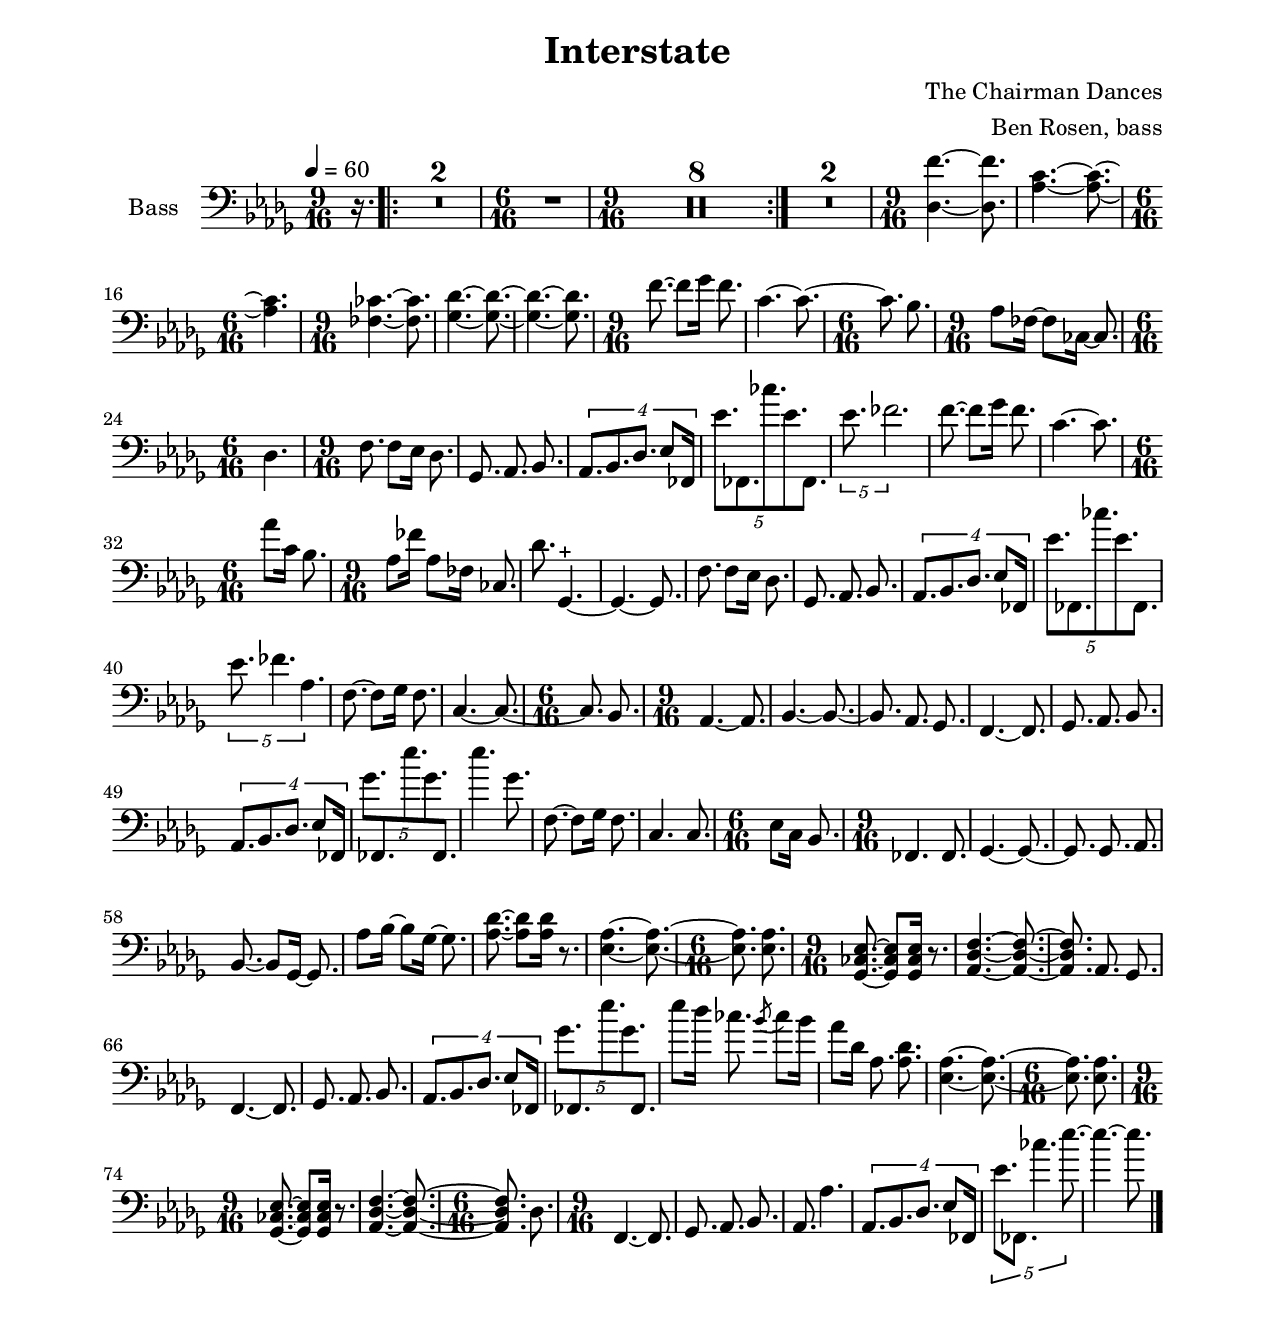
\version "2.24.1"

\include "settings.ily"

\header {
  title = "Interstate"
  composer = "The Chairman Dances"
  arranger = "Ben Rosen, bass"
}

music = \relative df {
  \clef "bass"
  \tempo 4 = 60
  \key df \major
  \time 9/16

  \partial 16.
  r16.

  \repeat volta 2 {
    | R1 * 18/16

    \time 6/16

    | R1 * 6/16

    \time 9/16

    | R1 * 72/16
  }

  | R1 * 18/16

  \time 9/16

  | <df f'>4. ~ <df f'>8.
  | <af' c>4. ~ <af c>8. ~

  \time 6/16

  | <af c>4.

  \time 9/16

  | <ff cf'>4. ~ <ff cf'>8.
  | <gf df'>4. ~ <gf df'>8. ~
  | <gf df'>4. ~ <gf df'>8.

  \time 9/16

  | f'8. ~ f8 gf16 f8.
  | c4. ~ c8. ~

  \time 6/16

  | c8. bf

  \time 9/16

  | af8 ff16 ~ ff8 cf16 ~ cf8.

  \time 6/16

  | df4.

  \time 9/16

  | f8. f8 ef16 df8.
  | gf,8. af bf
  | \tuplet 4/3 { af8. bf df ef8 ff,16 }
  | \tuplet 5/3 { ef''8. ff,, cf''' ef, ff,, }

  | \tuplet 5/3  { ef''8. ff2. }
  | f8. ~ f8 gf16  f8.
  | c4. ~ c8.

  \time 6/16

  | af'8 c,16 bf8.

  \time 9/16

  | af8 ff'16 af,8 ff16 cf8.
  | df'8. gf,,4.~ -+
  | gf4. ~ gf8.
  | f'8. f8 ef16 df8.

  | gf,8. af bf
  | \tuplet 4/3 { af8. bf df ef8 ff,16 }
  | \tuplet 5/3 { ef''8. ff,, cf''' ef, ff,, }
  | \tuplet 5/3 { ef''8. ff4. af,4. }

  | f8. ~ f8 gf16 f8.
  | c4. ~ c8. ~

  \time 6/16

  | c8. bf

  \time 9/16

  | af4. ~ af8.
  | bf4. ~ bf8. ~
  | bf8. af8. gf
  | f4. ~ f8.

  | gf8. af bf
  | \tuplet 4/3 { af8. bf df ef8 ff,16 }
  | \tuplet 5/3 { gf''8. ff,, ef''' gf, ff,, }
  | ef'''4. gf,8.

  | f,8. ~ f8 gf16 f8.
  | c4. c8.

  \time 6/16

  | ef8 c16 bf8.

  \time 9/16

  | ff4. ff8.
  | gf4. ~ gf8. ~
  | gf8. gf af
  | bf8. ~ bf8 gf16 ~ gf8.

  | af'8 bf16 ~ bf8 gf16 ~ gf8.
  | <af df>8. ~ <af df>8 <af df>16 r8.
  | <ef af>4. ~ <ef af>8. ~

  \time 6/16

  | <ef af>8. <ef af>

  \time 9/16

  | <gf, cf ef>8. ~ <gf cf ef>8 <gf cf ef>16  r8.
  | <af df f>4. ~ <af df f>8. ~
  | <af df f>8. af gf

  | f4. ~ f8.
  | gf8. af bf
  | \tuplet 4/3 { af8. bf df ef8 ff,16 }
  | \tuplet 5/3 { gf''8. ff,, ef''' gf, ff,, }

  | ef'''8 df16 cf8. \acciaccatura { bf8 } cf8 bf16
  | af8 df,16 af8. <af df>
  | <ef af>4. ~ <ef af>8. ~

  \time 6/16

  | <ef af>8. <ef af>

  \time 9/16

  | <gf, cf ef>8. ~ <gf cf ef>8 <gf cf ef>16 r8.
  | <af df f>4. ~ <af df f>8. ~

  \time 6/16

  | <af df f>8. df

  \time 9/16
  | f,4. ~ f8.
  | gf8. af bf
  | af8. af'4.
  | \tuplet 4/3 { af,8. bf df ef8 ff,16 }

  | \tuplet 5/3 { ef''8. ff,, cf'''4. ef8. ~ }
  | ef4. ~ ef8.

  \bar "|."
}

\score {
  \new Staff \with {
    instrumentName = "Bass"
    \numericTimeSignature
  } {
    \compressMMRests
    \music
  }
}
